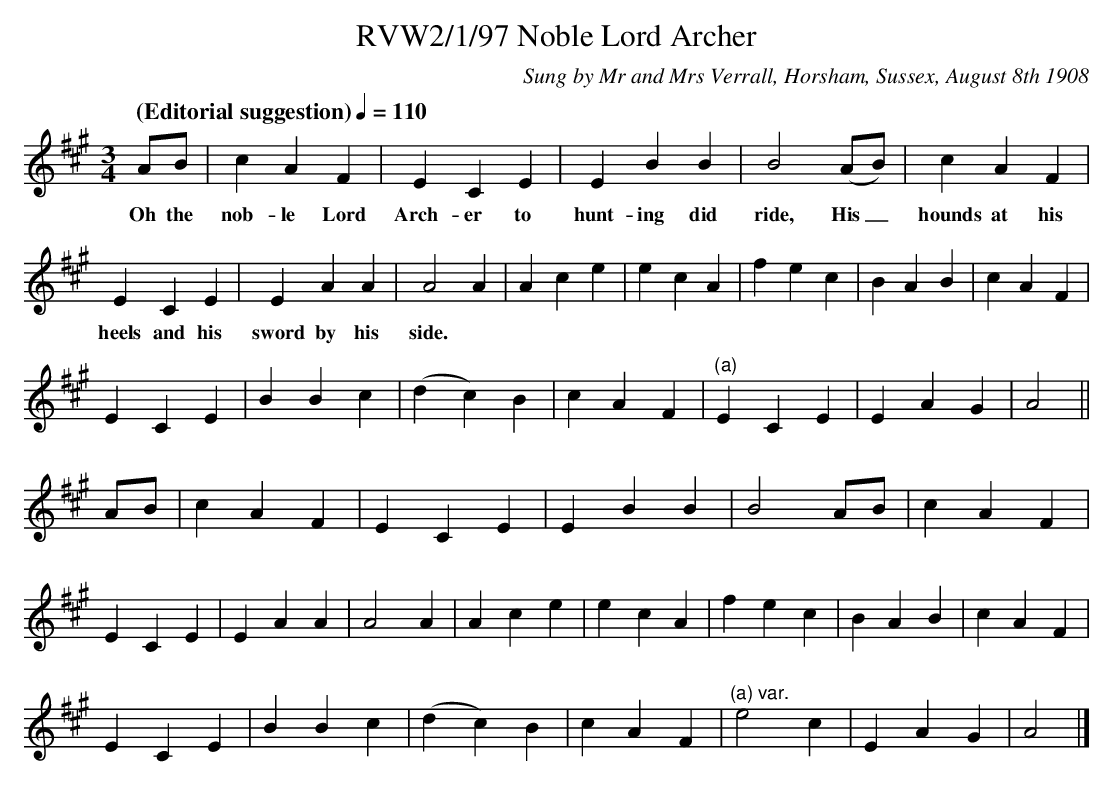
X:1
T:RVW2/1/97 Noble Lord Archer
C:Sung by Mr and Mrs Verrall, Horsham, Sussex, August 8th 1908
L:1/4
Q:"(Editorial suggestion)" 1/4=110
M:3/4
K:A
A/B/ | c A F | E C E | E B B | B2 (A/B/) | c A F |
w: Oh the nob-le Lord Arch-er to hunt-ing did ride, His_ hounds at his
E C E | E A A |A2 A | A c e | e c A | f e c | B A B | c A F |
w:  heels and his sword by his side.
E C E | B B c | (d c) B | c A F |"^(a)" E C E | E A G | A2 ||
A/B/ | c A F | E C E | E B B | B2 A/B/ | c A F |
E C E | E A A | A2 A | A c e | e c A | f e c | B A B | c A F |
E C E | B B c | (d c) B | c A F |"^(a) var." e2 c | E A G | A2 |]
